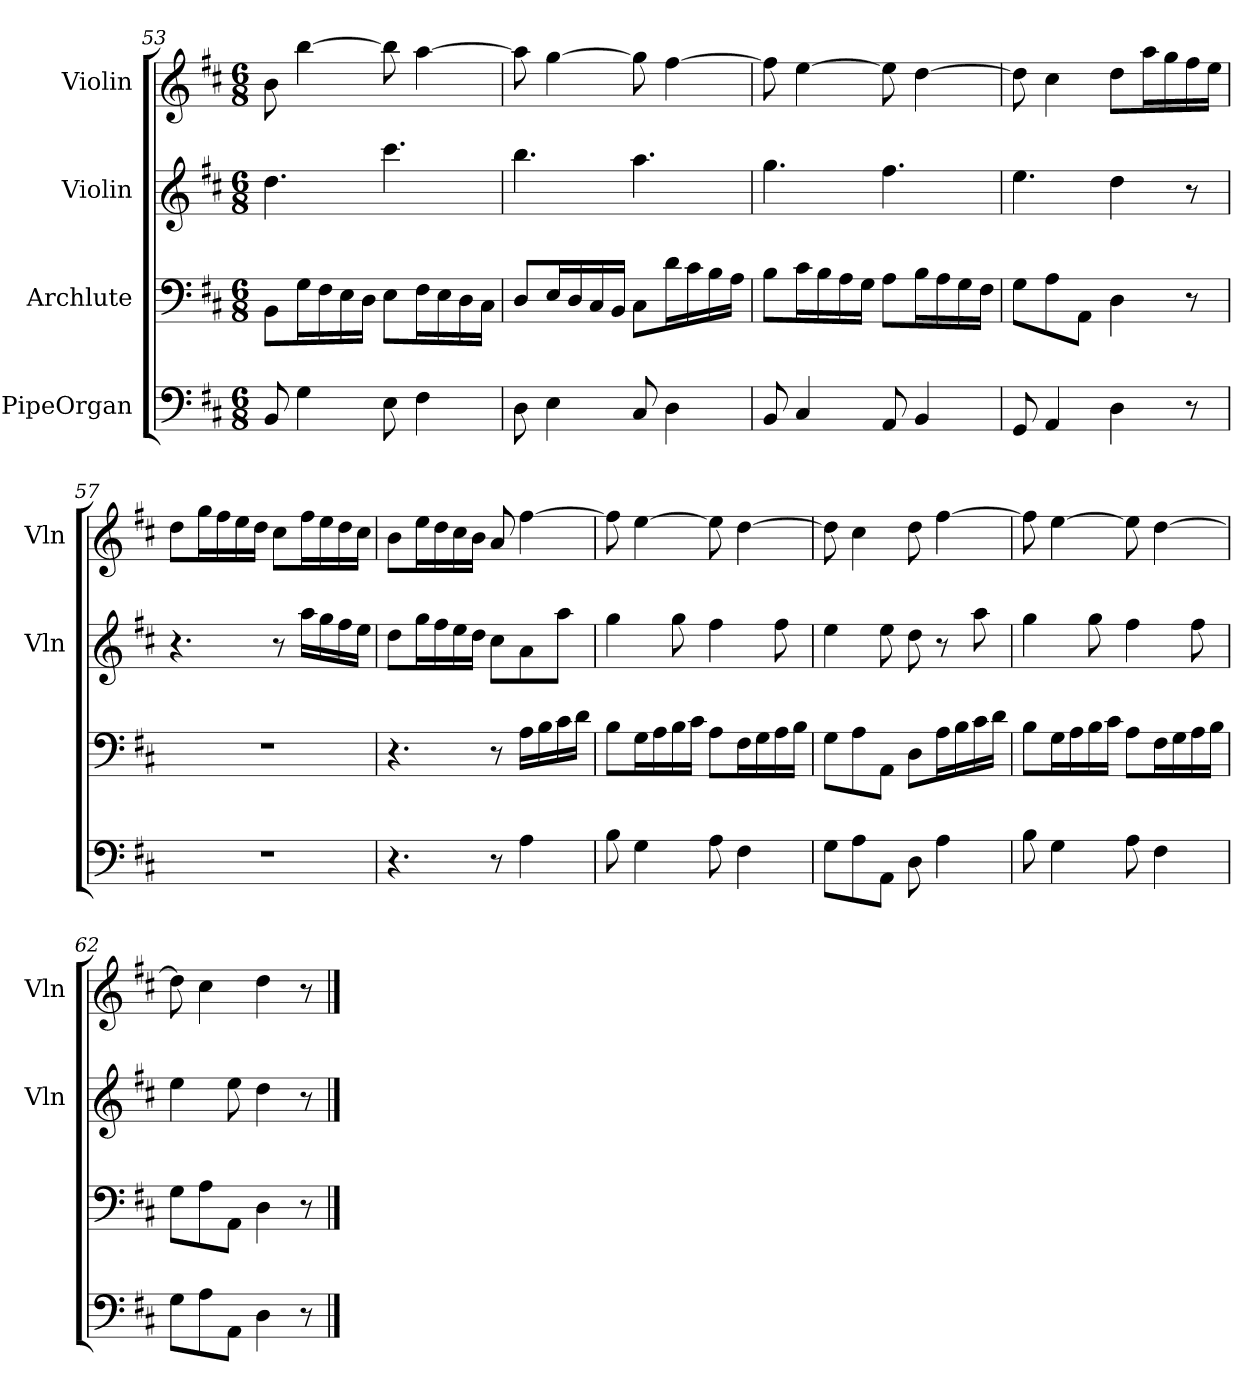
**kern	**kern	**kern	**kern
*part4	*part3	*part2	*part1
*staff4	*staff3	*staff2	*staff1
*I"PipeOrgan	*I"Archlute	*I"Violin	*I"Violin
*	*	*I'Vln	*I'Vln
*clefF4	*clefF4	*clefG2	*clefG2
*k[f#c#]	*k[f#c#]	*k[f#c#]	*k[f#c#]
*D:	*D:	*D:	*D:
*M6/8	*M6/8	*M6/8	*M6/8
=53	=53	=53	=53
8BB/	8BB\L	4.dd\	8b\
4G\	16G\L	.	[4bb\
.	16F#\	.	.
.	16E\	.	.
.	16D\JJ	.	.
8E\	8E\L	4.ccc#\	8bb\]
4F#\	16F#\L	.	[4aa\
.	16E\	.	.
.	16D\	.	.
.	16C#\JJ	.	.
=54	=54	=54	=54
8D\	8D/L	4.bb\	8aa\]
4E\	16E/L	.	[4gg\
.	16D/	.	.
.	16C#/	.	.
.	16BB/JJ	.	.
8C#/	8C#\L	4.aa\	8gg\]
4D\	16d\L	.	[4ff#\
.	16c#\	.	.
.	16B\	.	.
.	16A\JJ	.	.
=55	=55	=55	=55
8BB/	8B\L	4.gg\	8ff#\]
4C#/	16c#\L	.	[4ee\
.	16B\	.	.
.	16A\	.	.
.	16G\JJ	.	.
8AA/	8A\L	4.ff#\	8ee\]
4BB/	16B\L	.	[4dd\
.	16A\	.	.
.	16G\	.	.
.	16F#\JJ	.	.
=56	=56	=56	=56
8GG/	8G\L	4.ee\	8dd\]
4AA/	8A\	.	4cc#\
.	8AA\J	.	.
4D\	4D\	4dd\	8dd\L
.	.	.	16aa\L
.	.	.	16gg\
8r	8r	8r	16ff#\
.	.	.	16ee\JJ
=57	=57	=57	=57
2.r	2.r	4.r	8dd\L
.	.	.	16gg\L
.	.	.	16ff#\
.	.	.	16ee\
.	.	.	16dd\JJ
.	.	8r	8cc#\L
.	.	16aa\LL	16ff#\L
.	.	16gg\	16ee\
.	.	16ff#\	16dd\
.	.	16ee\JJ	16cc#\JJ
=58	=58	=58	=58
4.r	4.r	8dd\L	8b\L
.	.	16gg\L	16ee\L
.	.	16ff#\	16dd\
.	.	16ee\	16cc#\
.	.	16dd\JJ	16b\JJ
8r	8r	8cc#\L	8a/
4A\	16A\LL	8a\	[4ff#\
.	16B\	.	.
.	16c#\	8aa\J	.
.	16d\JJ	.	.
=59	=59	=59	=59
8B\	8B\L	4gg\	8ff#\]
4G\	16G\L	.	[4ee\
.	16A\	.	.
.	16B\	8gg\	.
.	16c#\JJ	.	.
8A\	8A\L	4ff#\	8ee\]
4F#\	16F#\L	.	[4dd\
.	16G\	.	.
.	16A\	8ff#\	.
.	16B\JJ	.	.
=60	=60	=60	=60
8G\L	8G\L	4ee\	8dd\]
8A\	8A\	.	4cc#\
8AA\J	8AA\J	8ee\	.
8D\	8D\L	8dd\	8dd\
4A\	16A\L	8r	[4ff#\
.	16B\	.	.
.	16c#\	8aa\	.
.	16d\JJ	.	.
=61	=61	=61	=61
8B\	8B\L	4gg\	8ff#\]
4G\	16G\L	.	[4ee\
.	16A\	.	.
.	16B\	8gg\	.
.	16c#\JJ	.	.
8A\	8A\L	4ff#\	8ee\]
4F#\	16F#\L	.	[4dd\
.	16G\	.	.
.	16A\	8ff#\	.
.	16B\JJ	.	.
=62	=62	=62	=62
8G\L	8G\L	4ee\	8dd\]
8A\	8A\	.	4cc#\
8AA\J	8AA\J	8ee\	.
4D\	4D\	4dd\	4dd\
8r	8r	8r	8r
==	==	==	==
*-	*-	*-	*-
